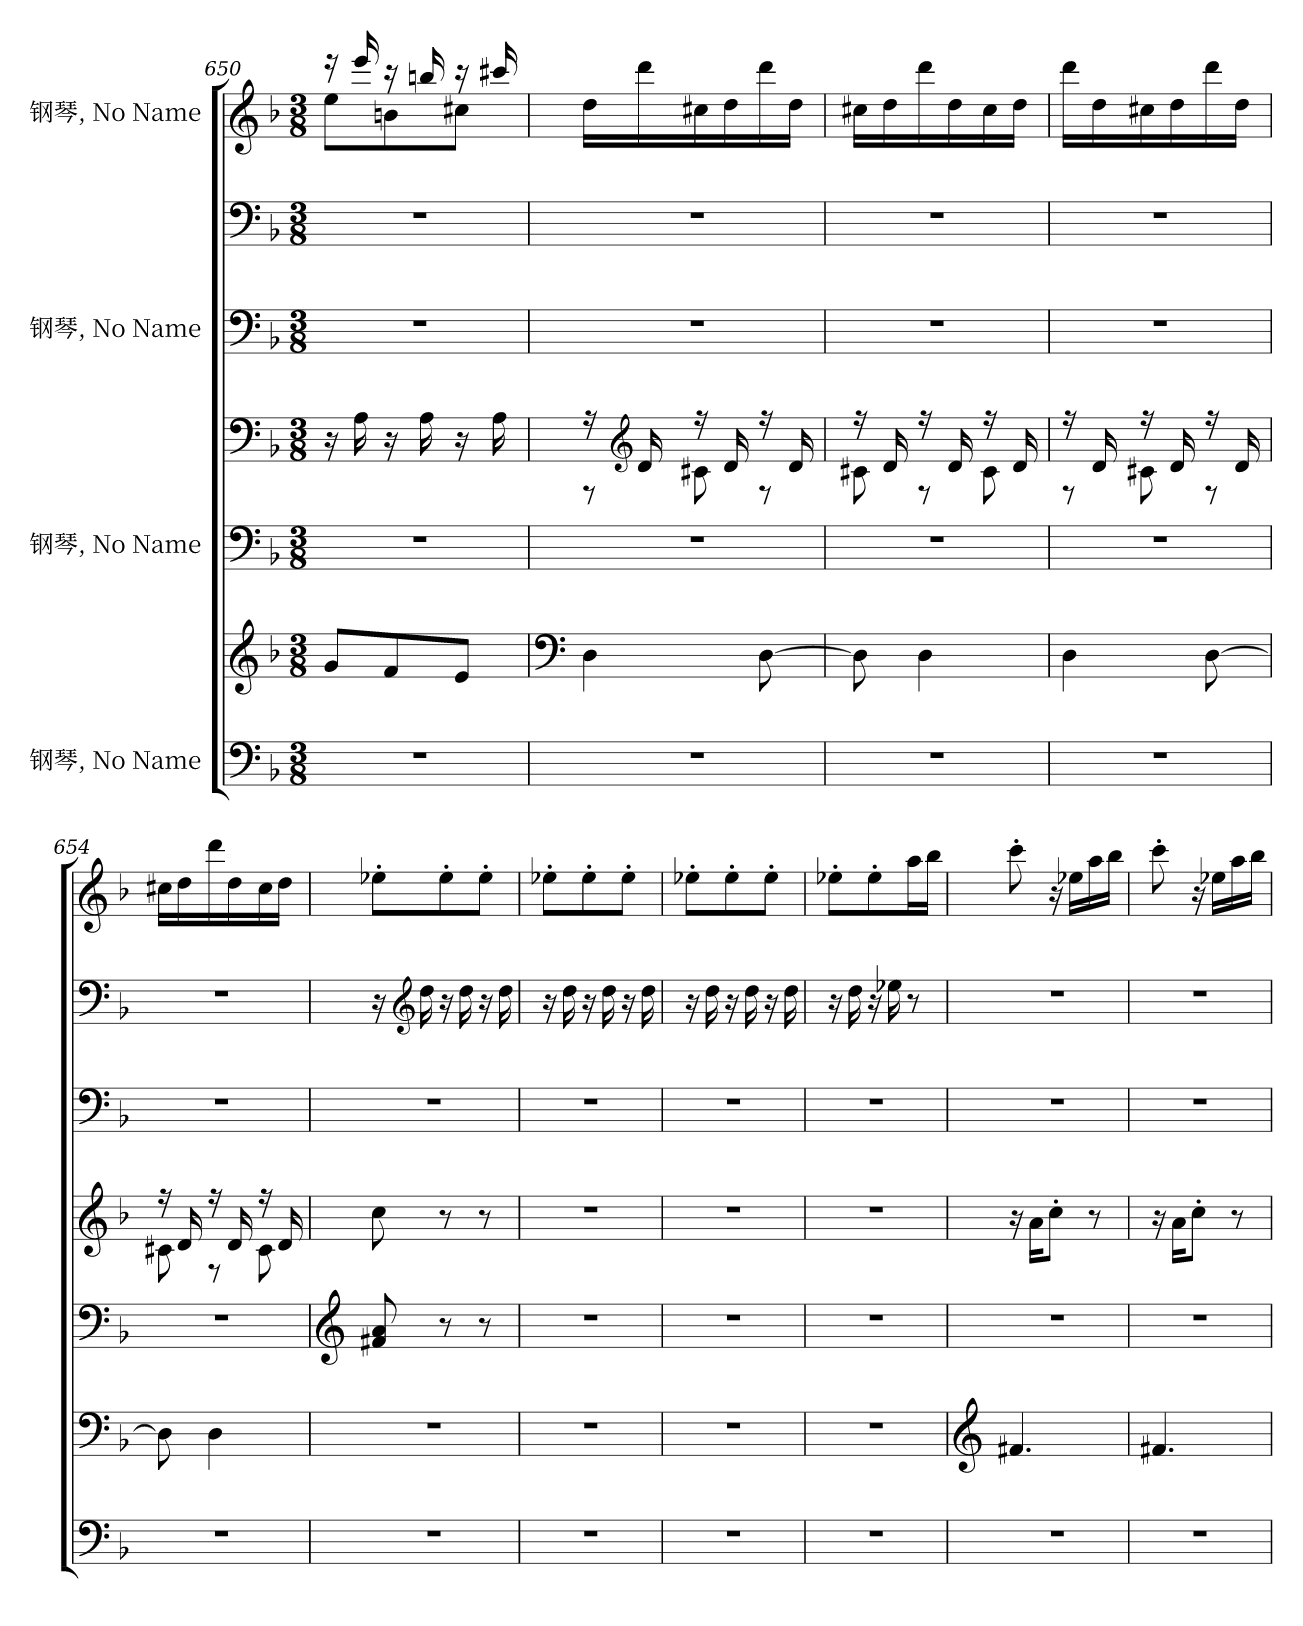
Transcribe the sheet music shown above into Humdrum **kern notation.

**kern	**kern	**kern	**kern	**kern	**kern	**kern
*part4	*part4	*part3	*part3	*part2	*part2	*part1
*staff7	*staff6	*staff5	*staff4	*staff3	*staff2	*staff1
*I"钢琴, No Name	*	*I"钢琴, No Name	*	*I"钢琴, No Name	*	*I"钢琴, No Name
*clefF4	*clefG2	*clefF4	*clefF4	*clefF4	*clefF4	*clefG2
*k[b-]	*k[b-]	*k[b-]	*k[b-]	*k[b-]	*k[b-]	*k[b-]
*M3/8	*M3/8	*M3/8	*M3/8	*M3/8	*M3/8	*M3/8
=650	=650	=650	=650	=650	=650	=650
*	*	*	*	*	*	*^
4.r	8g/L	4.r	16r	4.r	4.r	16r	8ee\L
.	.	.	16A\	.	.	16eee/	.
.	8f/	.	16r	.	.	16r	8bn\
.	.	.	16A\	.	.	16bbn/	.
.	8e/J	.	16r	.	.	16r	8cc#X\J
.	.	.	16A\	.	.	16ccc#X/	.
*	*	*	*	*	*	*v	*v
!!LO:PB:g=z
=651	=651	=651	=651	=651	=651	=651
*	*clefF4	*	*	*	*	*
*	*	*	*^	*	*	*
4.r	4D\	4.r	16r	8r	4.r	4.r	16dd\LL
*	*	*	*clefG2	*	*	*	*
.	.	.	16d/	.	.	.	16ddd\
.	.	.	16r	8c#X\	.	.	16cc#X\
.	.	.	16d/	.	.	.	16dd\
.	[8D\	.	16r	8r	.	.	16ddd\
.	.	.	16d/	.	.	.	16dd\JJ
=652	=652	=652	=652	=652	=652	=652	=652
4.r	8D\]	4.r	16r	8c#X\	4.r	4.r	16cc#X\LL
.	.	.	16d/	.	.	.	16dd\
.	4D\	.	16r	8r	.	.	16ddd\
.	.	.	16d/	.	.	.	16dd\
.	.	.	16r	8c#\	.	.	16cc#\
.	.	.	16d/	.	.	.	16dd\JJ
=653	=653	=653	=653	=653	=653	=653	=653
4.r	4D\	4.r	16r	8r	4.r	4.r	16ddd\LL
.	.	.	16d/	.	.	.	16dd\
.	.	.	16r	8c#X\	.	.	16cc#X\
.	.	.	16d/	.	.	.	16dd\
.	[8D\	.	16r	8r	.	.	16ddd\
.	.	.	16d/	.	.	.	16dd\JJ
=654	=654	=654	=654	=654	=654	=654	=654
4.r	8D\]	4.r	16r	8c#X\	4.r	4.r	16cc#X\LL
.	.	.	16d/	.	.	.	16dd\
.	4D\	.	16r	8r	.	.	16ddd\
.	.	.	16d/	.	.	.	16dd\
.	.	.	16r	8c#\	.	.	16cc#\
*	*	*	*	*	*	*	*MM109
.	.	.	16d/	.	.	.	16dd\JJ
*	*	*	*v	*v	*	*	*
!!LO:PB:g=z
=655	=655	=655	=655	=655	=655	=655
*	*	*clefG2	*	*	*	*
4.r	4.r	8f#X/ 8a/	8cc\	4.r	16r	8ee-X'\L
*	*	*	*	*	*clefG2	*
.	.	.	.	.	16dd\	.
.	.	8r	8r	.	16r	8ee-'\
.	.	.	.	.	16dd\	.
.	.	8r	8r	.	16r	8ee-'\J
.	.	.	.	.	16dd\	.
=656	=656	=656	=656	=656	=656	=656
4.r	4.r	4.r	4.r	4.r	16r	8ee-X'\L
.	.	.	.	.	16dd\	.
.	.	.	.	.	16r	8ee-'\
.	.	.	.	.	16dd\	.
.	.	.	.	.	16r	8ee-'\J
.	.	.	.	.	16dd\	.
=657	=657	=657	=657	=657	=657	=657
4.r	4.r	4.r	4.r	4.r	16r	8ee-X'\L
.	.	.	.	.	16dd\	.
.	.	.	.	.	16r	8ee-'\
.	.	.	.	.	16dd\	.
.	.	.	.	.	16r	8ee-'\J
.	.	.	.	.	16dd\	.
=658	=658	=658	=658	=658	=658	=658
4.r	4.r	4.r	4.r	4.r	16r	8ee-X'\L
.	.	.	.	.	16dd\	.
*	*	*	*	*	*	*MM109
.	.	.	.	.	16r	8ee-'\
.	.	.	.	.	16ee-X\	.
.	.	.	.	.	8r	16aa\L
*	*	*	*	*	*	*MM109
.	.	.	.	.	.	16bb-\JJ
=659	=659	=659	=659	=659	=659	=659
*	*clefG2	*	*	*	*	*
*	*	*	*	*	*	*MM111
4.r	4.f#X/	4.r	16r	4.r	4.r	8ccc'\
.	.	.	16a\KL	.	.	.
.	.	.	8cc'\J	.	.	16r
.	.	.	.	.	.	16ee-X\LL
.	.	.	8r	.	.	16aa\
.	.	.	.	.	.	16bb-\JJ
!!LO:PB:g=z
=660	=660	=660	=660	=660	=660	=660
4.r	4.f#X/	4.r	16r	4.r	4.r	8ccc'\
.	.	.	16a\KL	.	.	.
.	.	.	8cc'\J	.	.	16r
.	.	.	.	.	.	16ee-X\LL
.	.	.	8r	.	.	16aa\
.	.	.	.	.	.	16bb-\JJ
=	=	=	=	=	=	=
*-	*-	*-	*-	*-	*-	*-
